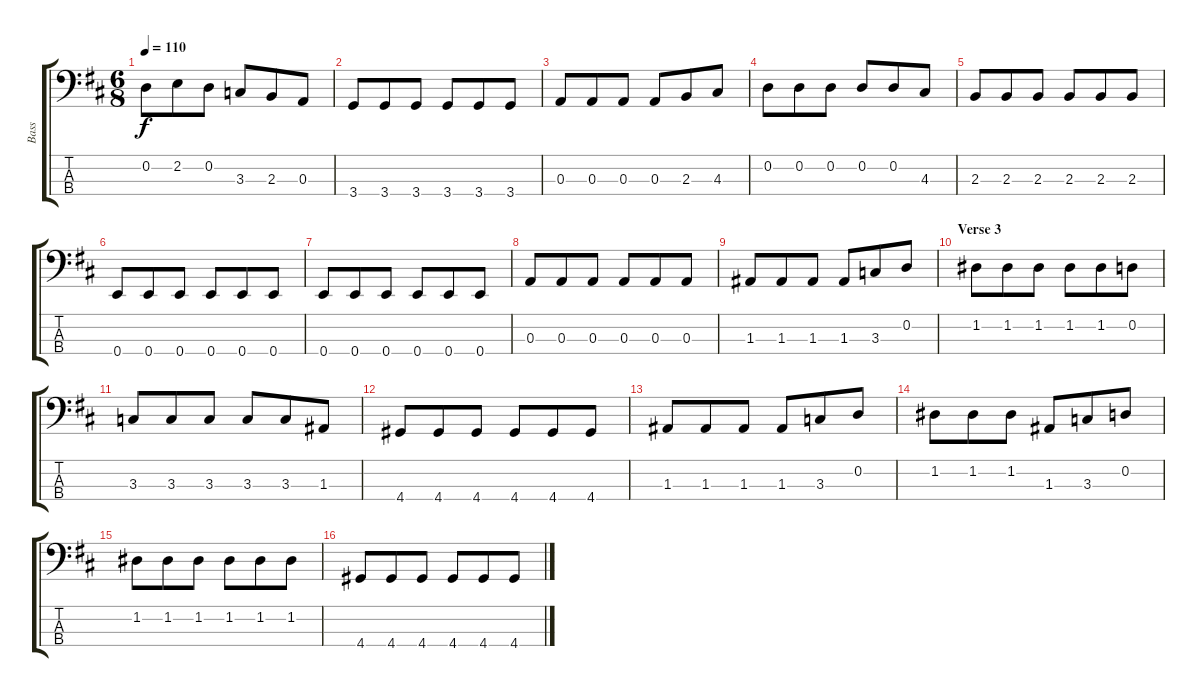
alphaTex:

\track ("Bass" "Bass") {instrument electricbasspick}
\staff {score tabs}
\tuning (G2 D2 A1 E1) {hide}
\ts (6 8)
\tempo 110
\clef f4
\ks d
0.2.8{dy f} 2.2.8 0.2.8 3.3.8 2.3.8 0.3.8 |
3.4.8 3.4.8 3.4.8 3.4.8 3.4.8 3.4.8 |
0.3.8 0.3.8 0.3.8 0.3.8 2.3.8 4.3.8 |
0.2.8 0.2.8 0.2.8 0.2.8 0.2.8 4.3.8 |
2.3.8 2.3.8 2.3.8 2.3.8 2.3.8 2.3.8 |
0.4.8 0.4.8 0.4.8 0.4.8 0.4.8 0.4.8 |
0.4.8 0.4.8 0.4.8 0.4.8 0.4.8 0.4.8 |
0.3.8 0.3.8 0.3.8 0.3.8 0.3.8 0.3.8 |
1.3.8 1.3.8 1.3.8 1.3.8 3.3.8 0.2.8 |
\section ("" "Verse 3")
1.2.8 1.2.8 1.2.8 1.2.8 1.2.8 0.2.8 |
3.3.8 3.3.8 3.3.8 3.3.8 3.3.8 1.3.8 |
4.4.8 4.4.8 4.4.8 4.4.8 4.4.8 4.4.8 |
1.3.8 1.3.8 1.3.8 1.3.8 3.3.8 0.2.8 |
1.2.8 1.2.8 1.2.8 1.3.8 3.3.8 0.2.8 |
1.2.8 1.2.8 1.2.8 1.2.8 1.2.8 1.2.8 |
4.4.8 4.4.8 4.4.8 4.4.8 4.4.8 4.4.8
